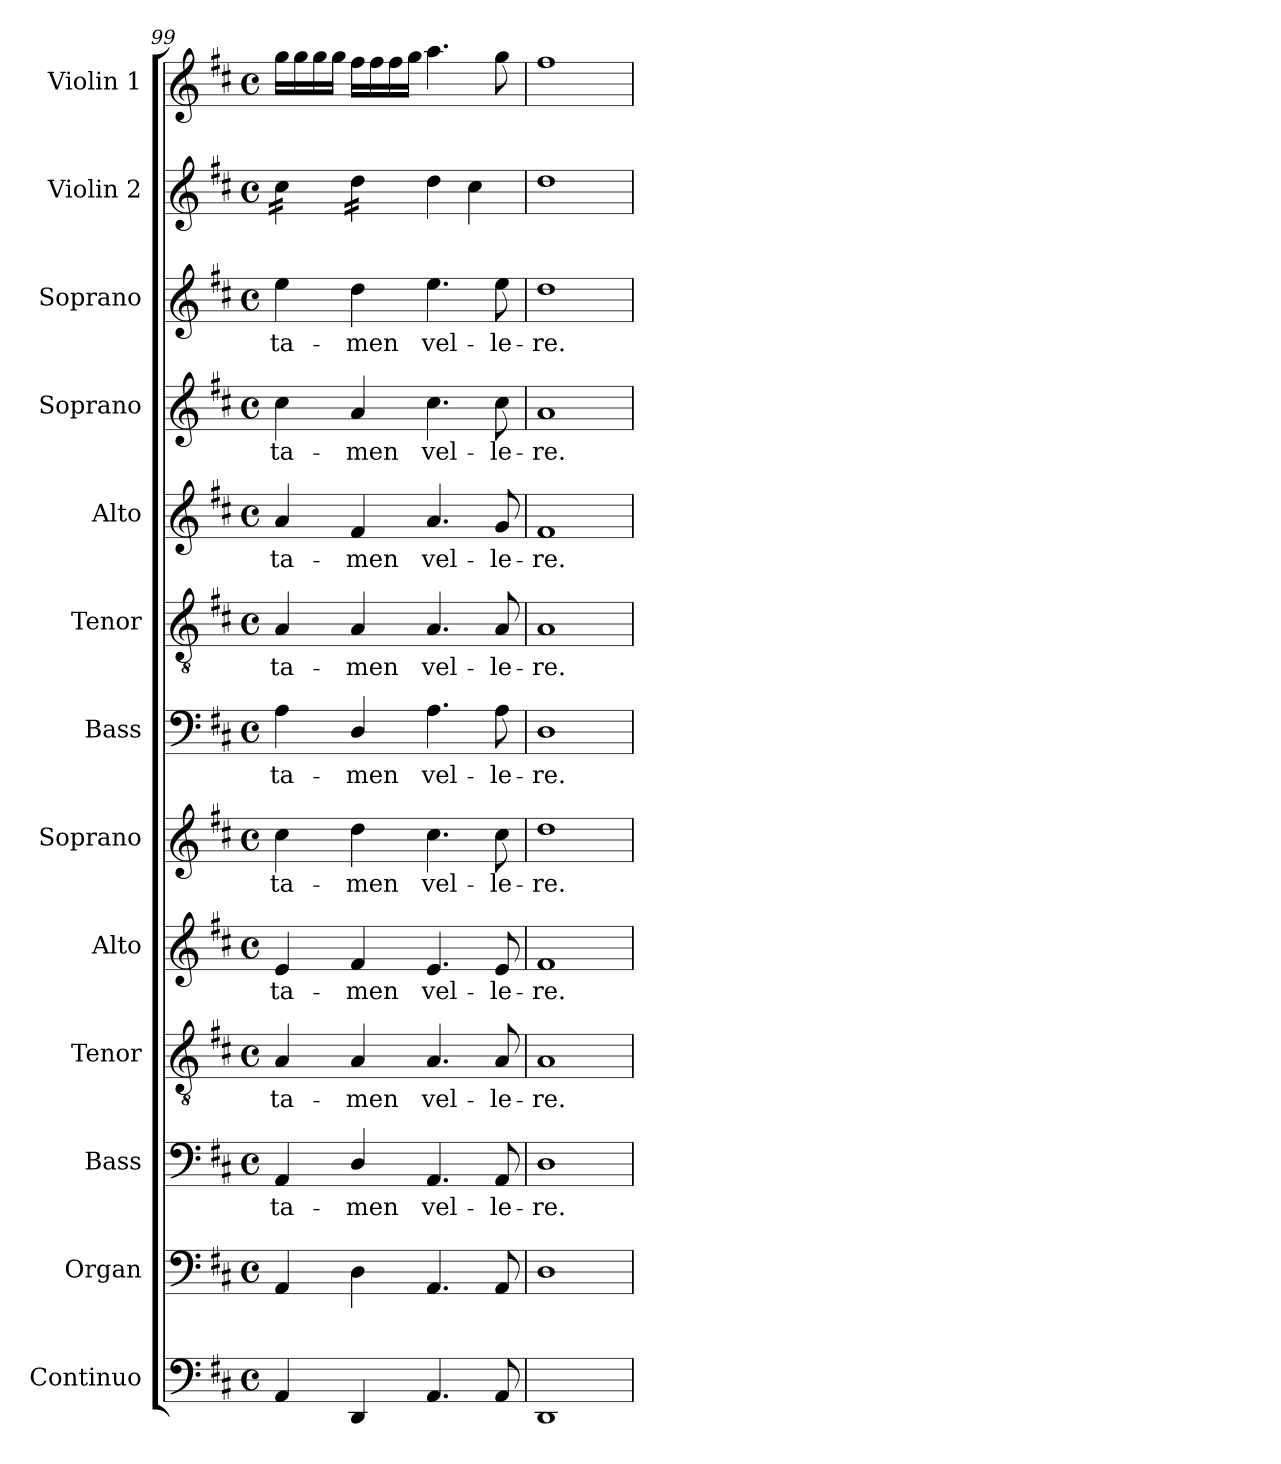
**kern	**kern	**kern	**text	**kern	**text	**kern	**text	**kern	**text	**kern	**text	**kern	**text	**kern	**text	**kern	**text	**kern	**text	**kern	**kern
*part13	*part12	*part11	*part11	*part10	*part10	*part9	*part9	*part8	*part8	*part7	*part7	*part6	*part6	*part5	*part5	*part4	*part4	*part3	*part3	*part2	*part1
*staff13	*staff12	*staff11	*staff11	*staff10	*staff10	*staff9	*staff9	*staff8	*staff8	*staff7	*staff7	*staff6	*staff6	*staff5	*staff5	*staff4	*staff4	*staff3	*staff3	*staff2	*staff1
*I"Continuo	*I"Organ	*I"Bass	*	*I"Tenor	*	*I"Alto	*	*I"Soprano	*	*I"Bass	*	*I"Tenor	*	*I"Alto	*	*I"Soprano	*	*I"Soprano	*	*I"Violin 2	*I"Violin 1
*I'Cont.	*I'Org.	*I'B.	*	*I'T.	*	*I'A.	*	*I'S.	*	*I'B.	*	*I'T.	*	*I'A.	*	*I'S.	*	*I'S.	*	*I'Vln. 2	*I'Vln. 1
*clefF4	*clefF4	*clefF4	*	*clefGv2	*	*clefG2	*	*clefG2	*	*clefF4	*	*clefGv2	*	*clefG2	*	*clefG2	*	*clefG2	*	*clefG2	*clefG2
*	*	*	*	*ITrd7c12	*	*	*	*	*	*	*	*ITrd7c12	*	*	*	*	*	*	*	*	*
*k[f#c#]	*k[f#c#]	*k[f#c#]	*	*k[f#c#]	*	*k[f#c#]	*	*k[f#c#]	*	*k[f#c#]	*	*k[f#c#]	*	*k[f#c#]	*	*k[f#c#]	*	*k[f#c#]	*	*k[f#c#]	*k[f#c#]
*D:	*D:	*D:	*	*D:	*	*D:	*	*D:	*	*D:	*	*D:	*	*D:	*	*D:	*	*D:	*	*D:	*D:
*M4/4	*M4/4	*M4/4	*	*M4/4	*	*M4/4	*	*M4/4	*	*M4/4	*	*M4/4	*	*M4/4	*	*M4/4	*	*M4/4	*	*M4/4	*M4/4
*met(c)	*met(c)	*met(c)	*	*met(c)	*	*met(c)	*	*met(c)	*	*met(c)	*	*met(c)	*	*met(c)	*	*met(c)	*	*met(c)	*	*met(c)	*met(c)
=99	=99	=99	=99	=99	=99	=99	=99	=99	=99	=99	=99	=99	=99	=99	=99	=99	=99	=99	=99	=99	=99
!	!	!	!LO:LY:b:color=#000000	!	!	!	!	!	!	!	!	!	!	!	!	!	!	!	!	!	!
!	!	!	!	!	!LO:LY:b:color=#000000	!	!	!	!	!	!	!	!	!	!	!	!	!	!	!	!
!	!	!	!	!	!	!	!LO:LY:b:color=#000000	!	!	!	!	!	!	!	!	!	!	!	!	!	!
!	!	!	!	!	!	!	!	!	!LO:LY:b:color=#000000	!	!	!	!	!	!	!	!	!	!	!	!
!	!	!	!	!	!	!	!	!	!	!	!LO:LY:b:color=#000000	!	!	!	!	!	!	!	!	!	!
!	!	!	!	!	!	!	!	!	!	!	!	!	!LO:LY:b:color=#000000	!	!	!	!	!	!	!	!
!	!	!	!	!	!	!	!	!	!	!	!	!	!	!	!LO:LY:b:color=#000000	!	!	!	!	!	!
!	!	!	!	!	!	!	!	!	!	!	!	!	!	!	!	!	!LO:LY:b:color=#000000	!	!	!	!
!	!	!	!	!	!	!	!	!	!	!	!	!	!	!	!	!	!	!	!LO:LY:b:color=#000000	!	!
*	*	*	*	*	*	*	*	*	*	*	*	*	*	*	*	*	*	*	*	*tremolo	*
4AAi/	4AAi/	4AAi/	ta-	4AAi/	ta-	4ei/	ta-	4cc#i\	ta-	4Ai\	ta-	4AAi/	ta-	4ai/	ta-	4cc#i\	ta-	4eei\	ta-	16cc#i\LL	16ggi\LL
.	.	.	.	.	.	.	.	.	.	.	.	.	.	.	.	.	.	.	.	16cc#i\	16ggi\
.	.	.	.	.	.	.	.	.	.	.	.	.	.	.	.	.	.	.	.	16cc#i\	16ggi\
.	.	.	.	.	.	.	.	.	.	.	.	.	.	.	.	.	.	.	.	16cc#i\JJ	16ggi\JJ
!	!	!	!LO:LY:b:color=#000000	!	!	!	!	!	!	!	!	!	!	!	!	!	!	!	!	!	!
!	!	!	!	!	!LO:LY:b:color=#000000	!	!	!	!	!	!	!	!	!	!	!	!	!	!	!	!
!	!	!	!	!	!	!	!LO:LY:b:color=#000000	!	!	!	!	!	!	!	!	!	!	!	!	!	!
!	!	!	!	!	!	!	!	!	!LO:LY:b:color=#000000	!	!	!	!	!	!	!	!	!	!	!	!
!	!	!	!	!	!	!	!	!	!	!	!LO:LY:b:color=#000000	!	!	!	!	!	!	!	!	!	!
!	!	!	!	!	!	!	!	!	!	!	!	!	!LO:LY:b:color=#000000	!	!	!	!	!	!	!	!
!	!	!	!	!	!	!	!	!	!	!	!	!	!	!	!LO:LY:b:color=#000000	!	!	!	!	!	!
!	!	!	!	!	!	!	!	!	!	!	!	!	!	!	!	!	!LO:LY:b:color=#000000	!	!	!	!
!	!	!	!	!	!	!	!	!	!	!	!	!	!	!	!	!	!	!	!LO:LY:b:color=#000000	!	!
4DDi/	4Di\	4Di/	-men	4AAi/	-men	4f#i/	-men	4ddi\	-men	4Di/	-men	4AAi/	-men	4f#i/	-men	4ai/	-men	4ddi\	-men	16ddi\LL	16ff#i\LL
.	.	.	.	.	.	.	.	.	.	.	.	.	.	.	.	.	.	.	.	16ddi\	16ff#i\
.	.	.	.	.	.	.	.	.	.	.	.	.	.	.	.	.	.	.	.	16ddi\	16ff#i\
.	.	.	.	.	.	.	.	.	.	.	.	.	.	.	.	.	.	.	.	16ddi\JJ	16ggi\JJ
*	*	*	*	*	*	*	*	*	*	*	*	*	*	*	*	*	*	*	*	*Xtremolo	*
!	!	!	!LO:LY:b:color=#000000	!	!	!	!	!	!	!	!	!	!	!	!	!	!	!	!	!	!
!	!	!	!	!	!LO:LY:b:color=#000000	!	!	!	!	!	!	!	!	!	!	!	!	!	!	!	!
!	!	!	!	!	!	!	!LO:LY:b:color=#000000	!	!	!	!	!	!	!	!	!	!	!	!	!	!
!	!	!	!	!	!	!	!	!	!LO:LY:b:color=#000000	!	!	!	!	!	!	!	!	!	!	!	!
!	!	!	!	!	!	!	!	!	!	!	!LO:LY:b:color=#000000	!	!	!	!	!	!	!	!	!	!
!	!	!	!	!	!	!	!	!	!	!	!	!	!LO:LY:b:color=#000000	!	!	!	!	!	!	!	!
!	!	!	!	!	!	!	!	!	!	!	!	!	!	!	!LO:LY:b:color=#000000	!	!	!	!	!	!
!	!	!	!	!	!	!	!	!	!	!	!	!	!	!	!	!	!LO:LY:b:color=#000000	!	!	!	!
!	!	!	!	!	!	!	!	!	!	!	!	!	!	!	!	!	!	!	!LO:LY:b:color=#000000	!	!
4.AAi/	4.AAi/	4.AAi/	vel-	4.AAi/	vel-	4.ei/	vel-	4.cc#i\	vel-	4.Ai\	vel-	4.AAi/	vel-	4.ai/	vel-	4.cc#i\	vel-	4.eei\	vel-	4ddi\	4.aai\
.	.	.	.	.	.	.	.	.	.	.	.	.	.	.	.	.	.	.	.	4cc#i\	.
!	!	!	!LO:LY:b:color=#000000	!	!	!	!	!	!	!	!	!	!	!	!	!	!	!	!	!	!
!	!	!	!	!	!LO:LY:b:color=#000000	!	!	!	!	!	!	!	!	!	!	!	!	!	!	!	!
!	!	!	!	!	!	!	!LO:LY:b:color=#000000	!	!	!	!	!	!	!	!	!	!	!	!	!	!
!	!	!	!	!	!	!	!	!	!LO:LY:b:color=#000000	!	!	!	!	!	!	!	!	!	!	!	!
!	!	!	!	!	!	!	!	!	!	!	!LO:LY:b:color=#000000	!	!	!	!	!	!	!	!	!	!
!	!	!	!	!	!	!	!	!	!	!	!	!	!LO:LY:b:color=#000000	!	!	!	!	!	!	!	!
!	!	!	!	!	!	!	!	!	!	!	!	!	!	!	!LO:LY:b:color=#000000	!	!	!	!	!	!
!	!	!	!	!	!	!	!	!	!	!	!	!	!	!	!	!	!LO:LY:b:color=#000000	!	!	!	!
!	!	!	!	!	!	!	!	!	!	!	!	!	!	!	!	!	!	!	!LO:LY:b:color=#000000	!	!
8AAi/	8AAi/	8AAi/	-le-	8AAi/	-le-	8ei/	-le-	8cc#i\	-le-	8Ai\	-le-	8AAi/	-le-	8gi/	-le-	8cc#i\	-le-	8eei\	-le-	.	8ggi\
=100	=100	=100	=100	=100	=100	=100	=100	=100	=100	=100	=100	=100	=100	=100	=100	=100	=100	=100	=100	=100	=100
!	!	!	!LO:LY:b:color=#000000	!	!	!	!	!	!	!	!	!	!	!	!	!	!	!	!	!	!
!	!	!	!	!	!LO:LY:b:color=#000000	!	!	!	!	!	!	!	!	!	!	!	!	!	!	!	!
!	!	!	!	!	!	!	!LO:LY:b:color=#000000	!	!	!	!	!	!	!	!	!	!	!	!	!	!
!	!	!	!	!	!	!	!	!	!LO:LY:b:color=#000000	!	!	!	!	!	!	!	!	!	!	!	!
!	!	!	!	!	!	!	!	!	!	!	!LO:LY:b:color=#000000	!	!	!	!	!	!	!	!	!	!
!	!	!	!	!	!	!	!	!	!	!	!	!	!LO:LY:b:color=#000000	!	!	!	!	!	!	!	!
!	!	!	!	!	!	!	!	!	!	!	!	!	!	!	!LO:LY:b:color=#000000	!	!	!	!	!	!
!	!	!	!	!	!	!	!	!	!	!	!	!	!	!	!	!	!LO:LY:b:color=#000000	!	!	!	!
!	!	!	!	!	!	!	!	!	!	!	!	!	!	!	!	!	!	!	!LO:LY:b:color=#000000	!	!
1DDi	1Di	1Di	-re.	1AAi	-re.	1f#i	-re.	1ddi	-re.	1Di	-re.	1AAi	-re.	1f#i	-re.	1ai	-re.	1ddi	-re.	1ddi	1ff#i
=	=	=	=	=	=	=	=	=	=	=	=	=	=	=	=	=	=	=	=	=	=
*-	*-	*-	*-	*-	*-	*-	*-	*-	*-	*-	*-	*-	*-	*-	*-	*-	*-	*-	*-	*-	*-
